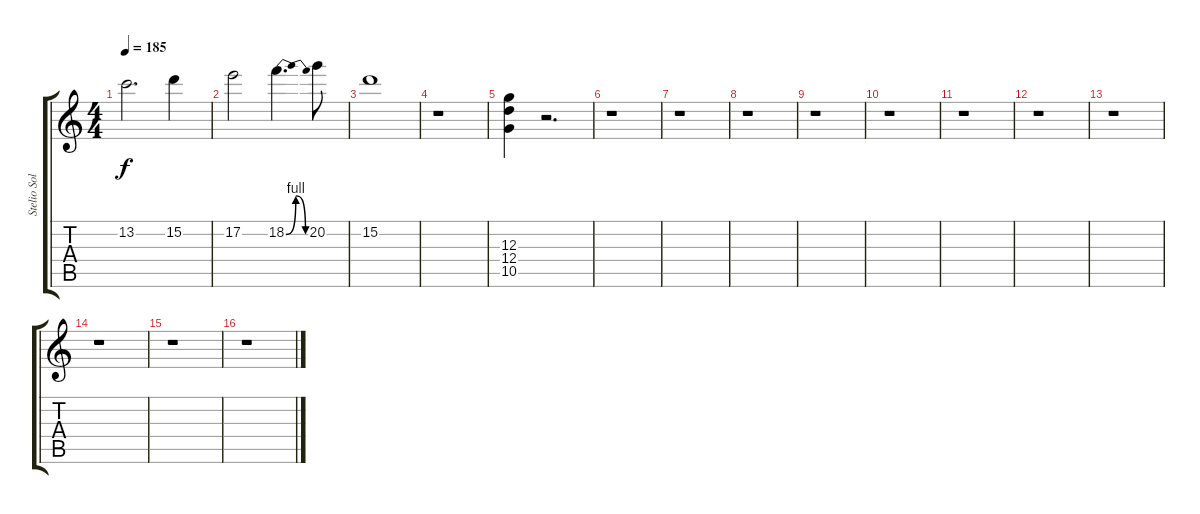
\track ("Stelio Solo" "Stelio Sol") {instrument distortionguitar}
\staff {score tabs}
\tuning (E4 B3 G3 D3 A2 E2) {hide}
\ts (4 4)
\tempo 185
\clef g2
\ks c
13.2.2{d dy f} 15.2.4 |
17.2.2 18.2{be (bendrelease 0 0 15 4 55 4 60 0)}.4{d} 20.2.8 |
15.2.1 |
r.1 |
(12.3 12.4 10.5).4 r.2{d} |
r.1 |
r.1 |
r.1 |
r.1 |
r.1 |
r.1 |
r.1 |
r.1 |
r.1 |
r.1 |
r.1
